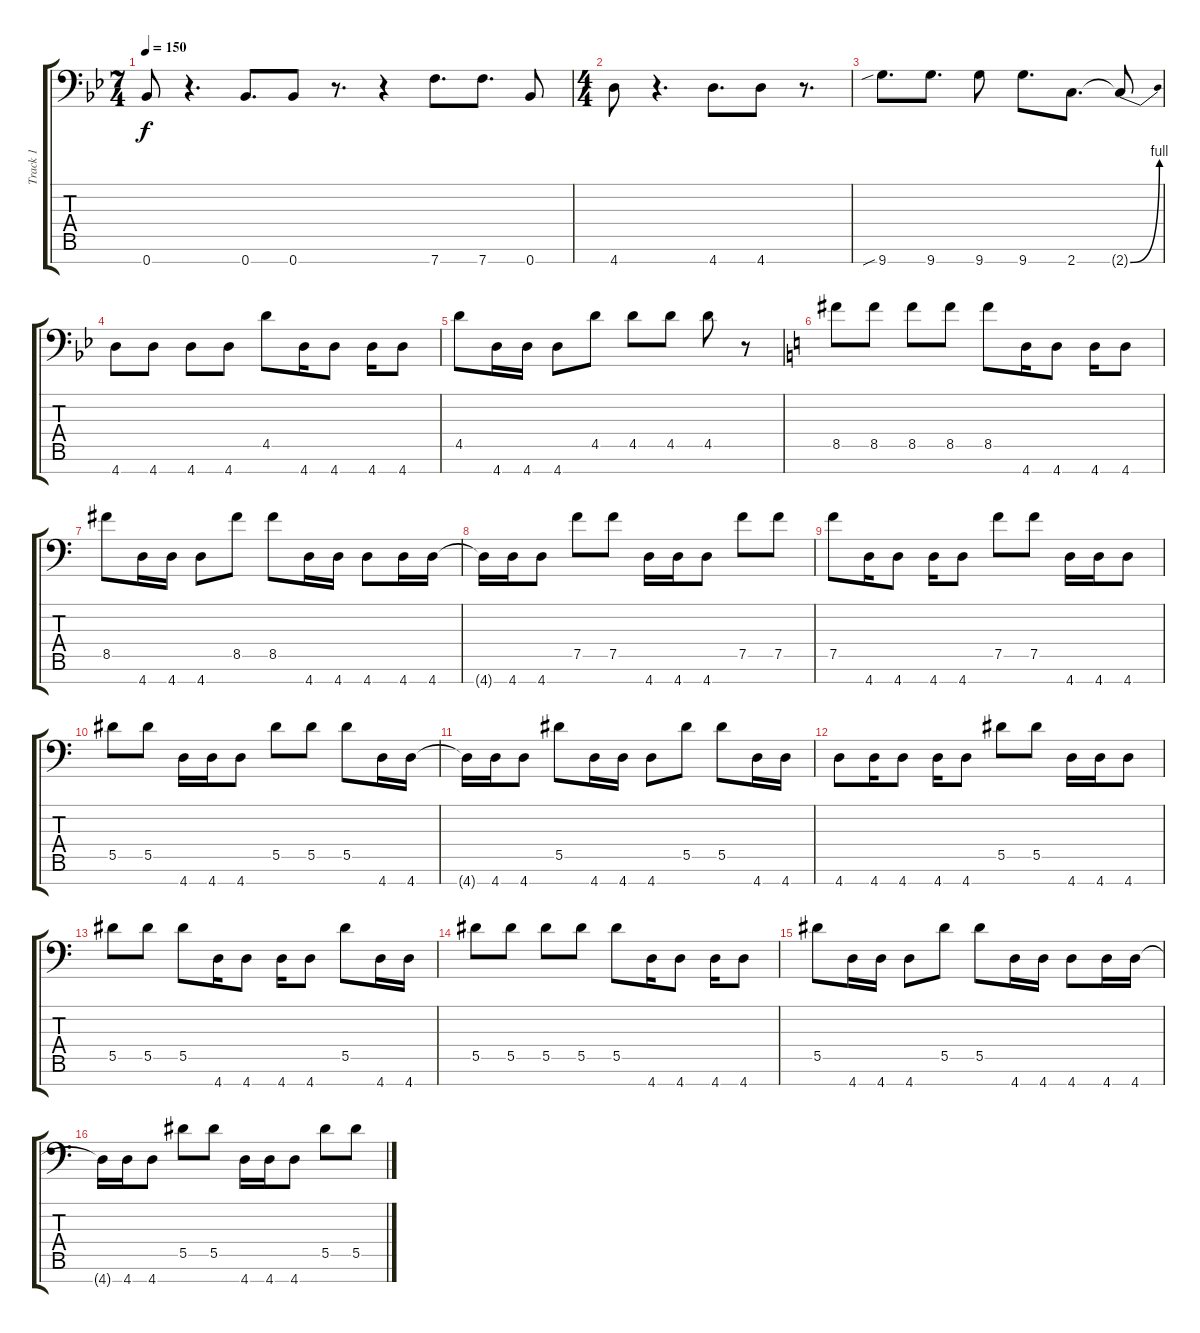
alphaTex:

\track ("Track 1" "Track 1") {instrument distortionguitar}
\staff {score tabs}
\tuning (Eb4 Bb3 F3 Eb3 Bb2 F2 Bb1) {hide}
\ts (7 4)
\tempo 150
\clef f4
\ks bb
0.7.8{dy f} r.4{d} 0.7.8{d} 0.7.8 r.8{d} r.4 7.7.8{d} 7.7.8{d} 0.7.8 |
\ts (4 4)
4.7.8 r.4{d} 4.7.8{d} 4.7.8 r.8{d} |
9.7{sib}.8{d} 9.7.8{d} 9.7.8 9.7.8{d} 2.7.8{d} 2.7{be (bend 0 0 60 4) t}.8 |
4.7.8 4.7.8 4.7.8 4.7.8 4.5.8 4.7.16 4.7.8 4.7.16 4.7.8 |
4.5.8 4.7.16 4.7.16 4.7.8 4.5.8 4.5.8 4.5.8 4.5.8 r.8 |
\ks c
8.5.8 8.5.8 8.5.8 8.5.8 8.5.8 4.7.16 4.7.8 4.7.16 4.7.8 |
8.5.8 4.7.16 4.7.16 4.7.8 8.5.8 8.5.8 4.7.16 4.7.16 4.7.8 4.7.16 4.7.16 |
4.7{t}.16 4.7.16 4.7.8 7.5.8 7.5.8 4.7.16 4.7.16 4.7.8 7.5.8 7.5.8 |
7.5.8 4.7.16 4.7.8 4.7.16 4.7.8 7.5.8 7.5.8 4.7.16 4.7.16 4.7.8 |
5.5.8 5.5.8 4.7.16 4.7.16 4.7.8 5.5.8 5.5.8 5.5.8 4.7.16 4.7.16 |
4.7{t}.16 4.7.16 4.7.8 5.5.8 4.7.16 4.7.16 4.7.8 5.5.8 5.5.8 4.7.16 4.7.16 |
4.7.8 4.7.16 4.7.8 4.7.16 4.7.8 5.5.8 5.5.8 4.7.16 4.7.16 4.7.8 |
5.5.8 5.5.8 5.5.8 4.7.16 4.7.8 4.7.16 4.7.8 5.5.8 4.7.16 4.7.16 |
5.5.8 5.5.8 5.5.8 5.5.8 5.5.8 4.7.16 4.7.8 4.7.16 4.7.8 |
5.5.8 4.7.16 4.7.16 4.7.8 5.5.8 5.5.8 4.7.16 4.7.16 4.7.8 4.7.16 4.7.16 |
4.7{t}.16 4.7.16 4.7.8 5.5.8 5.5.8 4.7.16 4.7.16 4.7.8 5.5.8 5.5.8
